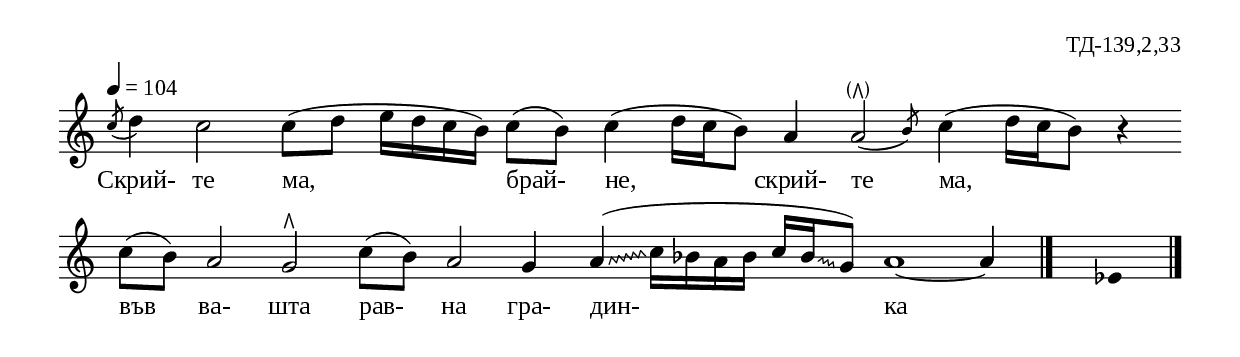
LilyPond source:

%{
sva_139_2_33
%}

\include "td-preamble.ly"

\score {
\relative c'' {
\tempo 4 = 104
%\time 2/4
\cadenzaOn
\acciaccatura c8 d4 c2 c8([ d] e16[ d c b]) c8([ b]) c4( d16[ c b8]) a4 
\parS
\afterGrace a2-\parenthesize^\rtoe( { \stdB b8) \stdE }  c4( d16[ c b8]) r4
\bar "" \break
\override Glissando #'style = #'zigzag
c8([ b]) a2 g^\rtoe c8([ b]) a2 \noteFi g4 a(\glissando c16[ bes a bes] c[ \noteF bes\glissando g8])
a1~ a4
 \bar "|." 
s4 \fixB ees
  \bar "|." 
}
\addlyrics { Скрий- те ма, брай- не, скрий- те ма, 
във ва- шта рав- на гра- дин- ка }
%
\layout {
   \context { 
	    \Staff \remove "Time_signature_engraver" } 
  indent = #0
  line-width = 190\mm
  ragged-right=##f
}
%
\midi { 
	\context {
		\Score tempoWholesPerMinute = #(ly:make-moment 104 4)
		}
	}
}
%
\header{
  opus = "ТД-139,2,33"
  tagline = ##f
}


